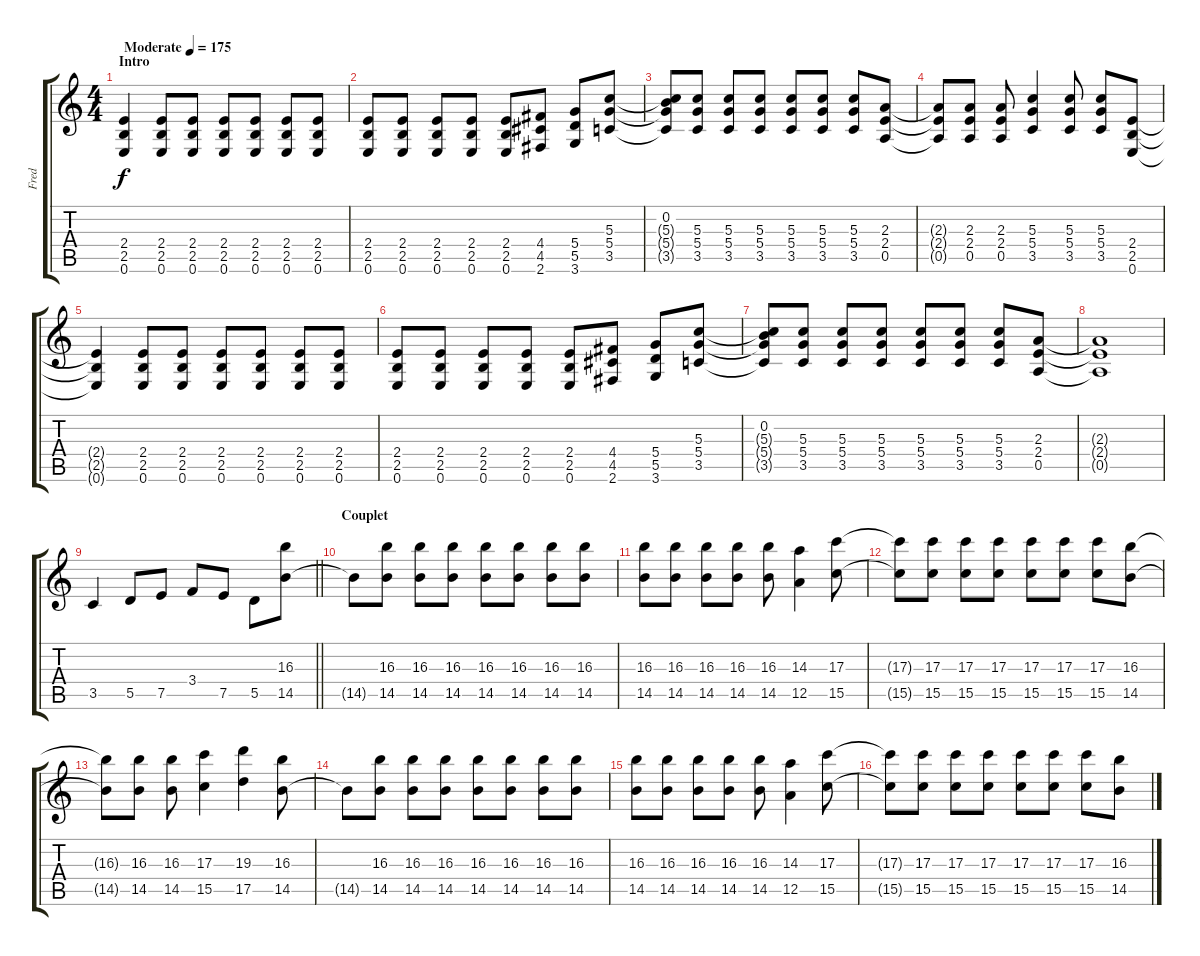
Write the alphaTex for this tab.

\track ("Fred" "Fred") {instrument distortionguitar}
\staff {score tabs}
\tuning (E4 B3 G3 D3 A2 E2) {hide}
\ts (4 4)
\section ("" "Intro")
\tempo (175 "Moderate")
\clef g2
\ks c
(2.4 2.5 0.6).4{dy f instrument distortionguitar} (2.4 2.5 0.6).8 (2.4 2.5 0.6).8 (2.4 2.5 0.6).8 (2.4 2.5 0.6).8 (2.4 2.5 0.6).8 (2.4 2.5 0.6).8 |
(2.4 2.5 0.6).8 (2.4 2.5 0.6).8 (2.4 2.5 0.6).8 (2.4 2.5 0.6).8 (2.4 2.5 0.6).8 (4.4 4.5 2.6).8 (5.4 5.5 3.6).8 (5.3 5.4 3.5).8 |
(0.2 5.3{t} 5.4{t} 3.5{t}).8 (5.3 5.4 3.5).8 (5.3 5.4 3.5).8 (5.3 5.4 3.5).8 (5.3 5.4 3.5).8 (5.3 5.4 3.5).8 (5.3 5.4 3.5).8 (2.3 2.4 0.5).8 |
(2.3{t} 2.4{t} 0.5{t}).8 (2.3 2.4 0.5).8 (2.3 2.4 0.5).8 (5.3 5.4 3.5).4 (5.3 5.4 3.5).8 (5.3 5.4 3.5).8 (2.4 2.5 0.6).8 |
(2.4{t} 2.5{t} 0.6{t}).4 (2.4 2.5 0.6).8 (2.4 2.5 0.6).8 (2.4 2.5 0.6).8 (2.4 2.5 0.6).8 (2.4 2.5 0.6).8 (2.4 2.5 0.6).8 |
(2.4 2.5 0.6).8 (2.4 2.5 0.6).8 (2.4 2.5 0.6).8 (2.4 2.5 0.6).8 (2.4 2.5 0.6).8 (4.4 4.5 2.6).8 (5.4 5.5 3.6).8 (5.3 5.4 3.5).8 |
(0.2 5.3{t} 5.4{t} 3.5{t}).8 (5.3 5.4 3.5).8 (5.3 5.4 3.5).8 (5.3 5.4 3.5).8 (5.3 5.4 3.5).8 (5.3 5.4 3.5).8 (5.3 5.4 3.5).8 (2.3 2.4 0.5).8 |
(2.3{t} 2.4{t} 0.5{t}).1 |
\barLineRight lightlight
3.5.4 5.5.8 7.5.8 3.4.8 7.5.8 5.5.8 (16.3 14.5).8 |
\section ("" "Couplet")
14.5{t}.8 (16.3 14.5).8 (16.3 14.5).8 (16.3 14.5).8 (16.3 14.5).8 (16.3 14.5).8 (16.3 14.5).8 (16.3 14.5).8 |
(16.3 14.5).8 (16.3 14.5).8 (16.3 14.5).8 (16.3 14.5).8 (16.3 14.5).8 (14.3 12.5).4 (17.3 15.5).8 |
(17.3{t} 15.5{t}).8 (17.3 15.5).8 (17.3 15.5).8 (17.3 15.5).8 (17.3 15.5).8 (17.3 15.5).8 (17.3 15.5).8 (16.3 14.5).8 |
(16.3{t} 14.5{t}).8 (16.3 14.5).8 (16.3 14.5).8 (17.3 15.5).4 (19.3 17.5).4 (16.3 14.5).8 |
14.5{t}.8 (16.3 14.5).8 (16.3 14.5).8 (16.3 14.5).8 (16.3 14.5).8 (16.3 14.5).8 (16.3 14.5).8 (16.3 14.5).8 |
(16.3 14.5).8 (16.3 14.5).8 (16.3 14.5).8 (16.3 14.5).8 (16.3 14.5).8 (14.3 12.5).4 (17.3 15.5).8 |
(17.3{t} 15.5{t}).8 (17.3 15.5).8 (17.3 15.5).8 (17.3 15.5).8 (17.3 15.5).8 (17.3 15.5).8 (17.3 15.5).8 (16.3 14.5).8
